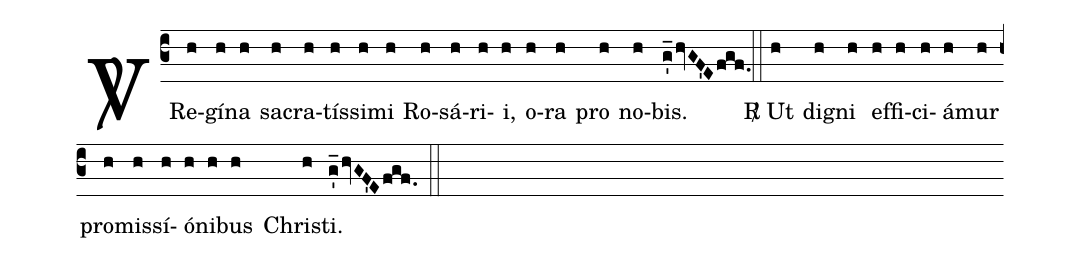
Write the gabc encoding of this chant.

def-m1:\ifx\vrlinebreak\undefined\else;
def-m2:\fi;
%%
% The syntax in this part is called gabc. Please refer to http://home.gna.org/gregorio/gabc/#basis

(c3)<sp>V/</sp>~Re(h)gí(h)na(h) sa(h)cra(h)tís(h)si(h)mi(h) Ro(h)sá(h)ri(h)i,(h) o(h)ra(h) pro(h) no(h)bis.(g_'hvGF'Efgf.) (::[em1]Z[em2])
<sp>R/</sp>~Ut(h) di(h)gni(h) ef(h)fi(h)ci(h)á(h)mur(h) pro(h)mis(h)sí(h)ó(h)ni(h)bus(h) Chri(h)sti.(g_'hvGF'Efgf.) (::)
